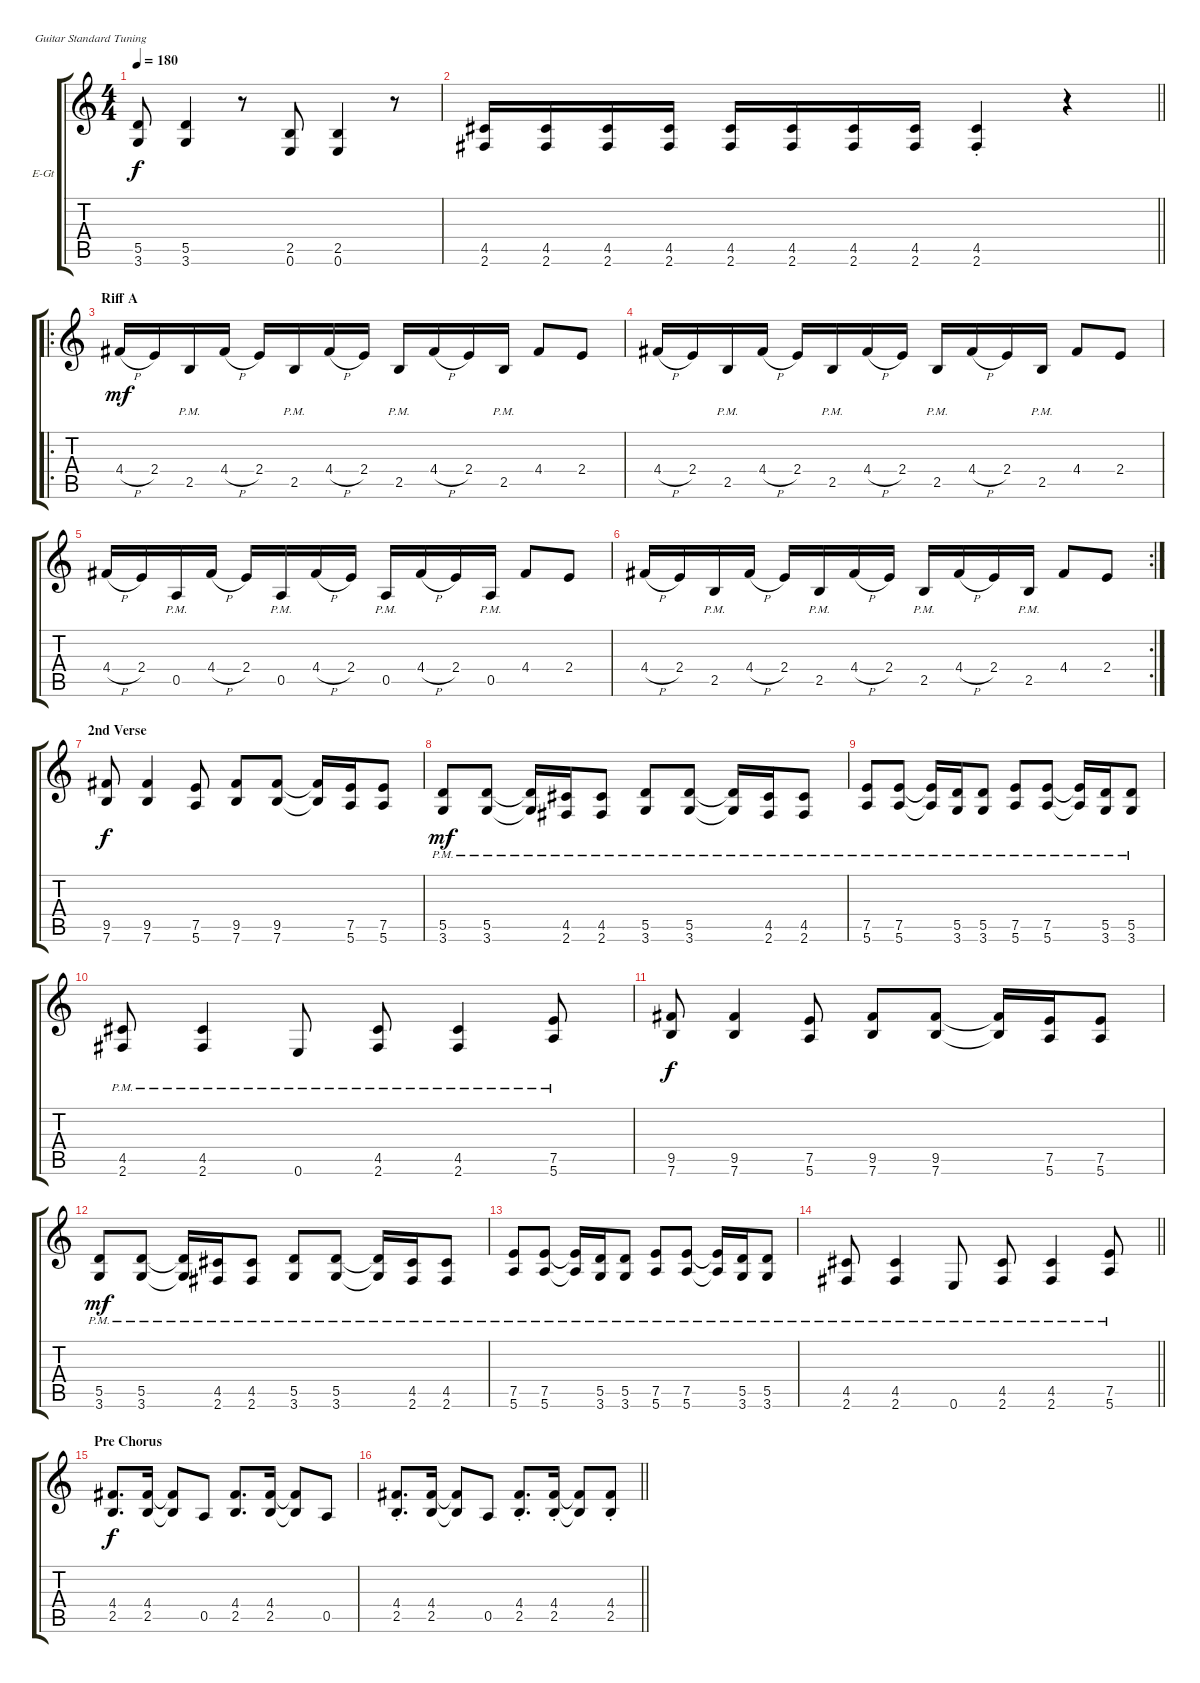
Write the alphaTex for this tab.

\bracketExtendMode groupsimilarinstruments
\firstSystemTrackNameOrientation horizontal
\otherSystemsTrackNameOrientation horizontal
\track ("Gtr. II Rhytm" "E-Gt") {instrument overdrivenguitar}
\staff {score tabs}
\tuning (E4 B3 G3 D3 A2 E2)
\ts (4 4)
\tempo 180
\clef g2
\ks c
(5.5 3.6).8{dy f} (5.5 3.6).4 r.8 (2.5 0.6).8 (2.5 0.6).4 r.8 |
\barLineRight lightlight
(4.5 2.6).16 (4.5 2.6).16 (4.5 2.6).16 (4.5 2.6).16 (4.5 2.6).16 (4.5 2.6).16 (4.5 2.6).16 (4.5 2.6).16 (4.5{st} 2.6{st}).4 r.4 |
\ro
\section ("" "Riff A")
4.4{h}.16{dy mf} 2.4.16 2.5{pm}.16 4.4{h}.16 2.4.16 2.5{pm}.16 4.4{h}.16 2.4.16 2.5{pm}.16 4.4{h}.16 2.4.16 2.5{pm}.16 4.4.8 2.4.8 |
4.4{h}.16 2.4.16 2.5{pm}.16 4.4{h}.16 2.4.16 2.5{pm}.16 4.4{h}.16 2.4.16 2.5{pm}.16 4.4{h}.16 2.4.16 2.5{pm}.16 4.4.8 2.4.8 |
4.4{h}.16 2.4.16 0.5{pm}.16 4.4{h}.16 2.4.16 0.5{pm}.16 4.4{h}.16 2.4.16 0.5{pm}.16 4.4{h}.16 2.4.16 0.5{pm}.16 4.4.8 2.4.8 |
\rc 2
4.4{h}.16 2.4.16 2.5{pm}.16 4.4{h}.16 2.4.16 2.5{pm}.16 4.4{h}.16 2.4.16 2.5{pm}.16 4.4{h}.16 2.4.16 2.5{pm}.16 4.4.8 2.4.8 |
\section ("" "2nd Verse")
(9.5 7.6).8{dy f} (9.5 7.6).4 (7.5 5.6).8 (9.5 7.6).8 (9.5 7.6).8 (9.5{t} 7.6{t}).16 (7.5 5.6).16 (7.5 5.6).8 |
(5.5{pm} 3.6{pm}).8{dy mf} (5.5{pm} 3.6{pm}).8 (5.5{pm t} 3.6{pm t}).16 (4.5{pm} 2.6{pm}).16 (4.5{pm} 2.6{pm}).8 (5.5{pm} 3.6{pm}).8 (5.5{pm} 3.6{pm}).8 (5.5{pm t} 3.6{pm t}).16 (4.5{pm} 2.6{pm}).16 (4.5{pm} 2.6{pm}).8 |
(7.5{pm} 5.6{pm}).8 (7.5{pm} 5.6{pm}).8 (7.5{pm t} 5.6{pm t}).16 (5.5{pm} 3.6{pm}).16 (5.5{pm} 3.6{pm}).8 (7.5{pm} 5.6{pm}).8 (7.5{pm} 5.6{pm}).8 (7.5{pm t} 5.6{pm t}).16 (5.5{pm} 3.6{pm}).16 (5.5{pm} 3.6{pm}).8 |
(4.5{pm} 2.6{pm}).8 (4.5{pm} 2.6{pm}).4 0.6{pm}.8 (4.5{pm} 2.6{pm}).8 (4.5{pm} 2.6{pm}).4 (7.5{pm} 5.6{pm}).8 |
(9.5 7.6).8{dy f} (9.5 7.6).4 (7.5 5.6).8 (9.5 7.6).8 (9.5 7.6).8 (9.5{t} 7.6{t}).16 (7.5 5.6).16 (7.5 5.6).8 |
(5.5{pm} 3.6{pm}).8{dy mf} (5.5{pm} 3.6{pm}).8 (5.5{pm t} 3.6{pm t}).16 (4.5{pm} 2.6{pm}).16 (4.5{pm} 2.6{pm}).8 (5.5{pm} 3.6{pm}).8 (5.5{pm} 3.6{pm}).8 (5.5{pm t} 3.6{pm t}).16 (4.5{pm} 2.6{pm}).16 (4.5{pm} 2.6{pm}).8 |
(7.5{pm} 5.6{pm}).8 (7.5{pm} 5.6{pm}).8 (7.5{pm t} 5.6{pm t}).16 (5.5{pm} 3.6{pm}).16 (5.5{pm} 3.6{pm}).8 (7.5{pm} 5.6{pm}).8 (7.5{pm} 5.6{pm}).8 (7.5{pm t} 5.6{pm t}).16 (5.5{pm} 3.6{pm}).16 (5.5{pm} 3.6{pm}).8 |
\barLineRight lightlight
(4.5{pm} 2.6{pm}).8 (4.5{pm} 2.6{pm}).4 0.6{pm}.8 (4.5{pm} 2.6{pm}).8 (4.5{pm} 2.6{pm}).4 (7.5{pm} 5.6{pm}).8 |
\section ("" "Pre Chorus")
(4.4 2.5).8{d dy f} (4.4 2.5).16 (4.4{t} 2.5{t}).8 0.5.8 (4.4 2.5).8{d} (4.4 2.5).16 (4.4{t} 2.5{t}).8 0.5.8 |
\barLineRight lightlight
(4.4{st} 2.5{st}).8{d} (4.4 2.5).16 (4.4{t} 2.5{t}).8 0.5.8 (4.4{st} 2.5{st}).8{d} (4.4{st} 2.5{st}).16 (4.4{t} 2.5{t}).8 (4.4{st} 2.5{st}).8
